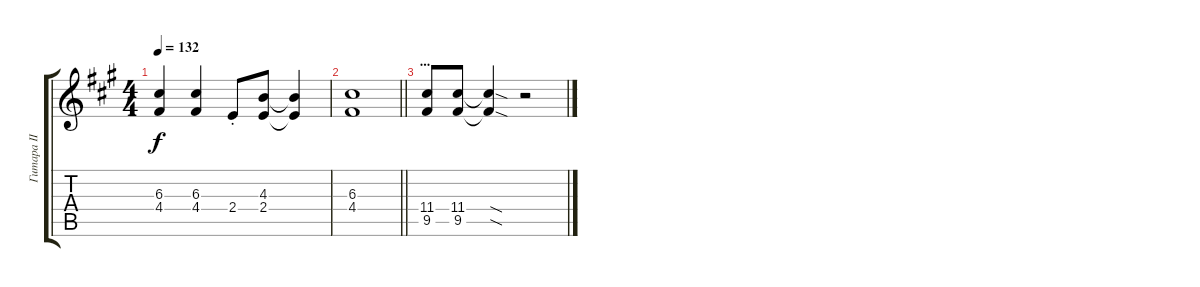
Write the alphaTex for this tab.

\track ("Гитара II" "Гитара II") {instrument distortionguitar}
\staff {score tabs}
\tuning (E4 B3 G3 D3 A2 E2) {hide}
\ts (4 4)
\tempo 132
\clef g2
\ks a
(6.3 4.4).4{dy f} (6.3 4.4).4 2.4{st}.8 (4.3 2.4).8 (4.3{t} 2.4{t}).4 |
\barLineRight lightlight
(6.3 4.4).1 |
\section ("" "...")
(11.4 9.5).8 (11.4 9.5).8 (11.4{sod t} 9.5{sod t}).4 r.2
